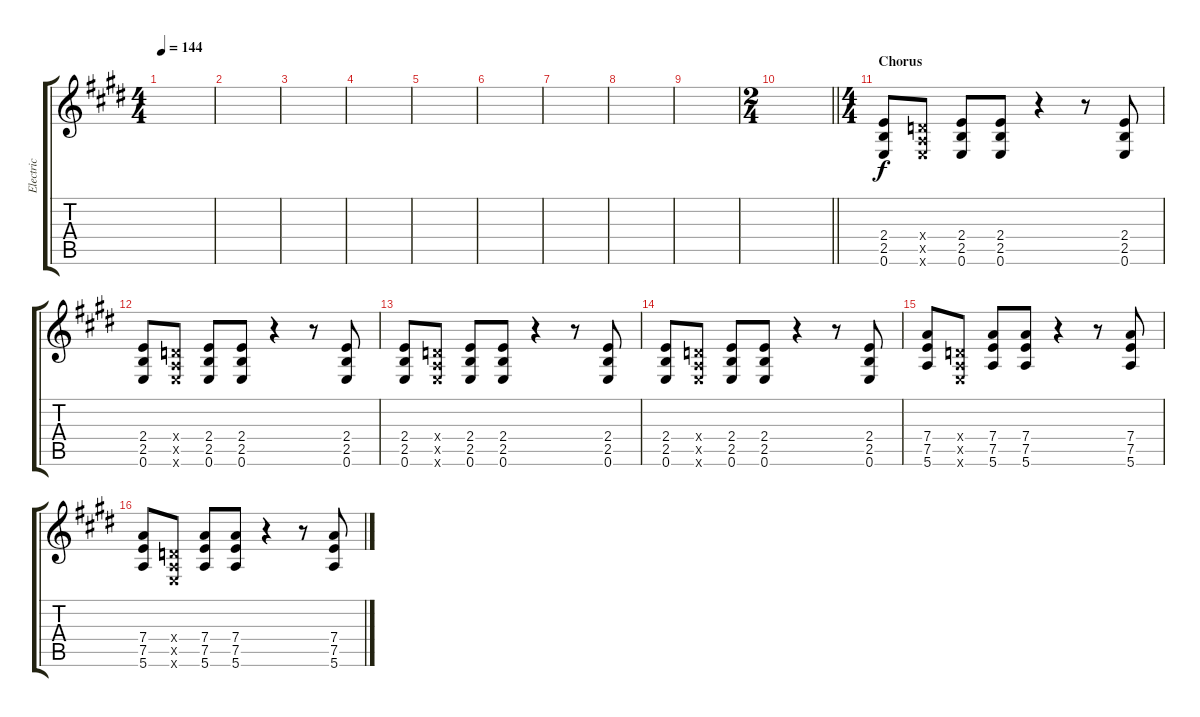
\track ("Electric" "Electric") {instrument distortionguitar}
\staff {score tabs}
\tuning (E4 B3 G3 D3 A2 E2) {hide}
\ts (4 4)
\tempo 144
\clef g2
\ks e
|
|
|
|
|
|
|
|
|
\ts (2 4)
\barLineRight lightlight
|
\ts (4 4)
\section ("" "Chorus")
(2.4 2.5 0.6).8{dy f} (0.4{x} 0.5{x} 0.6{x}).8 (2.4 2.5 0.6).8 (2.4 2.5 0.6).8 r.4 r.8 (2.4 2.5 0.6).8 |
(2.4 2.5 0.6).8 (0.4{x} 0.5{x} 0.6{x}).8 (2.4 2.5 0.6).8 (2.4 2.5 0.6).8 r.4 r.8 (2.4 2.5 0.6).8 |
(2.4 2.5 0.6).8 (0.4{x} 0.5{x} 0.6{x}).8 (2.4 2.5 0.6).8 (2.4 2.5 0.6).8 r.4 r.8 (2.4 2.5 0.6).8 |
(2.4 2.5 0.6).8 (0.4{x} 0.5{x} 0.6{x}).8 (2.4 2.5 0.6).8 (2.4 2.5 0.6).8 r.4 r.8 (2.4 2.5 0.6).8 |
(7.4 7.5 5.6).8 (0.4{x} 0.5{x} 0.6{x}).8 (7.4 7.5 5.6).8 (7.4 7.5 5.6).8 r.4 r.8 (7.4 7.5 5.6).8 |
(7.4 7.5 5.6).8 (0.4{x} 0.5{x} 0.6{x}).8 (7.4 7.5 5.6).8 (7.4 7.5 5.6).8 r.4 r.8 (7.4 7.5 5.6).8
